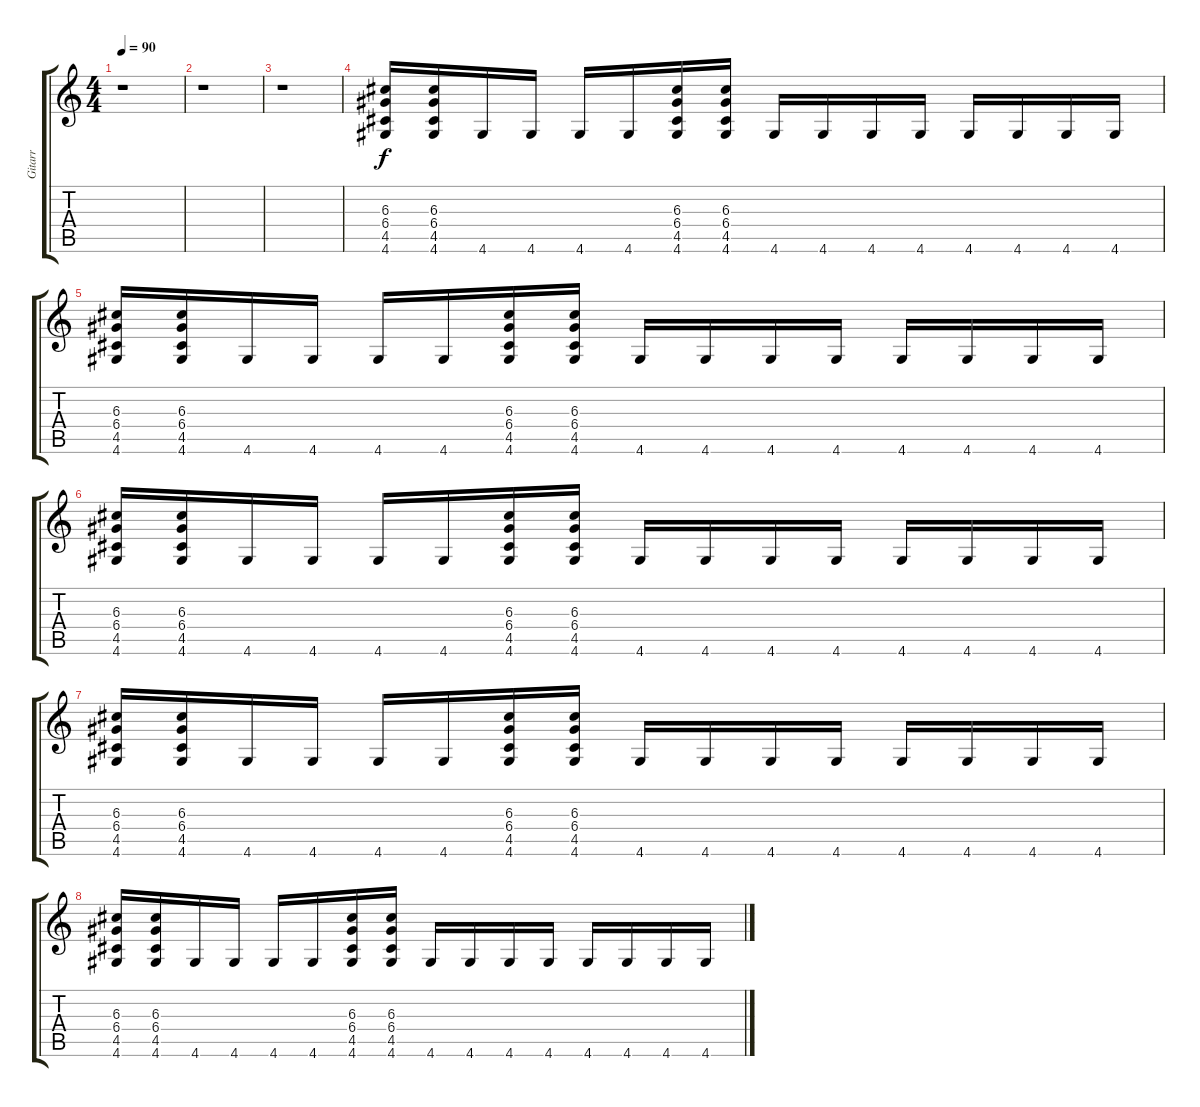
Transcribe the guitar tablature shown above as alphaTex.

\track ("Gitarr" "Gitarr") {instrument distortionguitar}
\staff {score tabs}
\tuning (E4 B3 G3 D3 A2 E2) {hide}
\ts (4 4)
\tempo 90
\clef g2
\ks c
r.1{dy f} |
r.1 |
r.1 |
(6.3 6.4 4.5 4.6).16{volume 12 instrument distortionguitar} (6.3 6.4 4.5 4.6).16 4.6.16{volume 10 instrument electricguitarmuted} 4.6.16 4.6.16 4.6.16 (6.3 6.4 4.5 4.6).16{volume 12 instrument distortionguitar} (6.3 6.4 4.5 4.6).16 4.6.16{volume 10 instrument electricguitarmuted} 4.6.16 4.6.16 4.6.16 4.6.16 4.6.16 4.6.16 4.6.16 |
(6.3 6.4 4.5 4.6).16{volume 12 instrument distortionguitar} (6.3 6.4 4.5 4.6).16 4.6.16{volume 10 instrument electricguitarmuted} 4.6.16 4.6.16 4.6.16 (6.3 6.4 4.5 4.6).16{volume 12 instrument distortionguitar} (6.3 6.4 4.5 4.6).16 4.6.16{volume 10 instrument electricguitarmuted} 4.6.16 4.6.16 4.6.16 4.6.16 4.6.16 4.6.16 4.6.16 |
(6.3 6.4 4.5 4.6).16{volume 12 instrument distortionguitar} (6.3 6.4 4.5 4.6).16 4.6.16{volume 10 instrument electricguitarmuted} 4.6.16 4.6.16 4.6.16 (6.3 6.4 4.5 4.6).16{volume 12 instrument distortionguitar} (6.3 6.4 4.5 4.6).16 4.6.16{volume 10 instrument electricguitarmuted} 4.6.16 4.6.16 4.6.16 4.6.16 4.6.16 4.6.16 4.6.16 |
(6.3 6.4 4.5 4.6).16{volume 12 instrument distortionguitar} (6.3 6.4 4.5 4.6).16 4.6.16{volume 10 instrument electricguitarmuted} 4.6.16 4.6.16 4.6.16 (6.3 6.4 4.5 4.6).16{volume 12 instrument distortionguitar} (6.3 6.4 4.5 4.6).16 4.6.16{volume 10 instrument electricguitarmuted} 4.6.16 4.6.16 4.6.16 4.6.16 4.6.16 4.6.16 4.6.16 |
(6.3 6.4 4.5 4.6).16{volume 12 instrument distortionguitar} (6.3 6.4 4.5 4.6).16 4.6.16{volume 10 instrument electricguitarmuted} 4.6.16 4.6.16 4.6.16 (6.3 6.4 4.5 4.6).16{volume 12 instrument distortionguitar} (6.3 6.4 4.5 4.6).16 4.6.16{volume 10 instrument electricguitarmuted} 4.6.16 4.6.16 4.6.16 4.6.16 4.6.16 4.6.16 4.6.16
